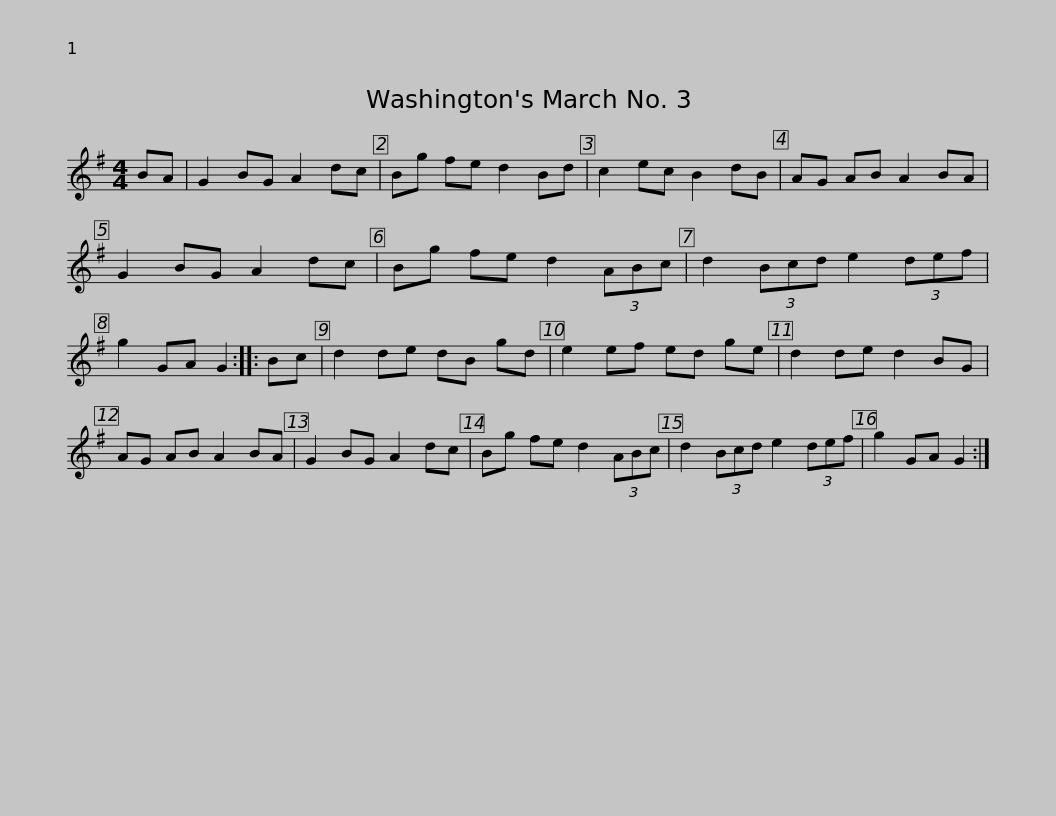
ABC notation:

X:1
L:1/8
M:4/4
I:linebreak $
K:G
V:1 treble
V:1
 BA | G2 BG A2 dc | Bg fe d2 Bd | c2 ec B2 dB | AG AB A2 BA | %5
 G2 BG A2 dc | Bg fe d2 (3ABc |$ d2 (3Bcd e2 (3def | g2 GA G2 :: Bc | %10
 d2 de dB gd | e2 ef ed ge | d2 de d2 BG | AG AB A2 BA |$ G2 BG A2 dc | %15
 Bg fe d2 (3ABc | d2 (3Bcd e2 (3def | g2 GA G2 :| %18
